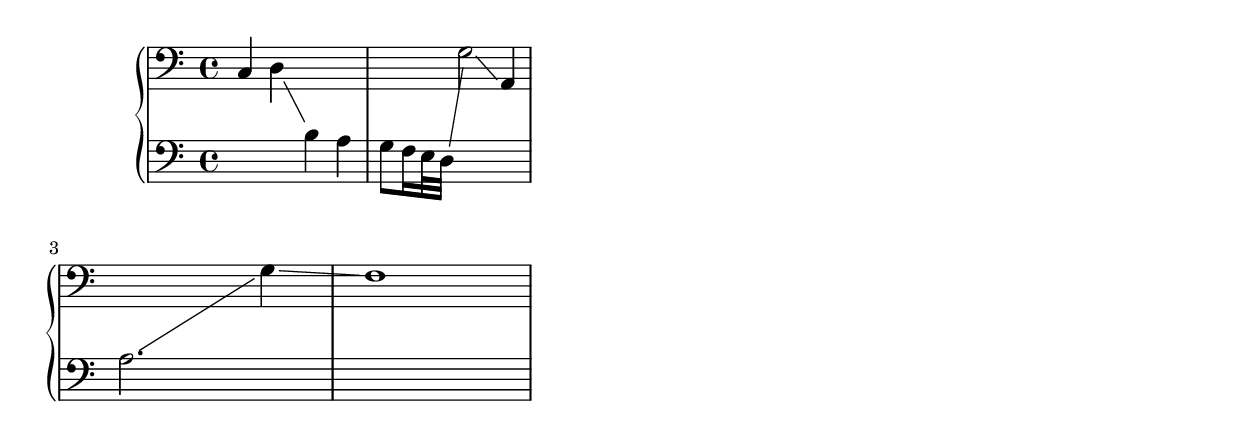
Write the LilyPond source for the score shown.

\version "1.9.1"

\header {
texidoc = "Note head lines (e.g. glissando)
run between centers of the note heads."
}

su = \notes{ \translator Staff = up}
sd = \notes{ \translator Staff = down}

\score {
    \context PianoStaff
        \notes <
	\context Staff = up   {
            \property PianoStaff.connectArpeggios = ##t
	    \showStaffSwitch
	    \clef F
	    c4 d \sd b a g8 f16 e32 d \su g2 \glissando a,4 \sd \break a2. \su g4 \glissando f1
	}
	\context Staff = down {
	    \clef F s1*4
	}
    >
\paper {
    linewidth = 8.0 \cm
}
}


